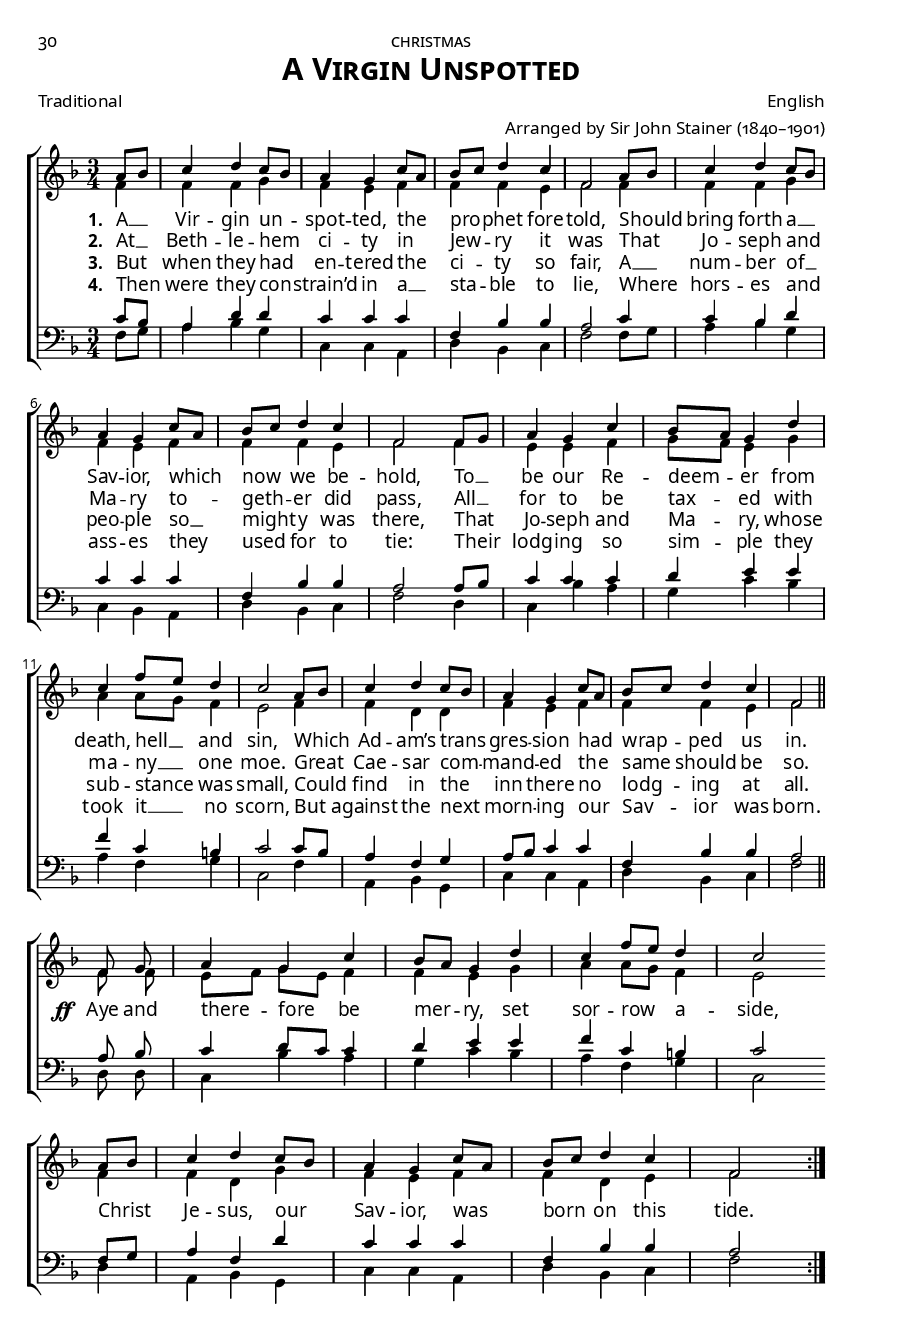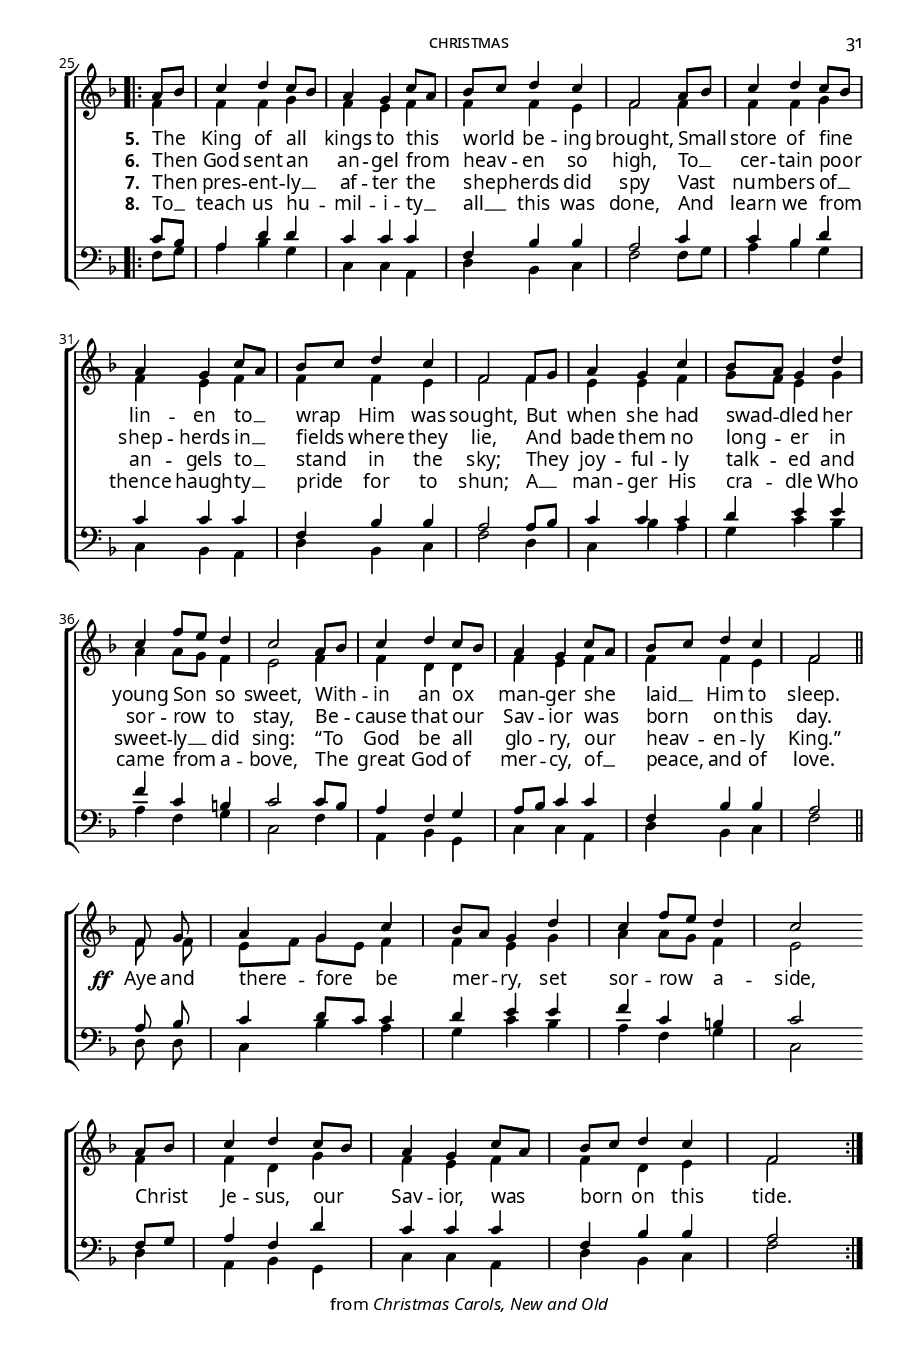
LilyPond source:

\version "2.14.2"
\include "util.ly"
\header {
  title = \markup{\override #'(font-name . "Garamond Premier Pro Semibold"){ \abs-fontsize #15 \smallCapsOldStyle"A Virgin Unspotted"}}
  poet = \markup\oldStyleNum"Traditional"
  composer = \markup\oldStyleNum"English"
  arranger = \markup\oldStyleNum"Arranged by Sir John Stainer (1840–1901)"
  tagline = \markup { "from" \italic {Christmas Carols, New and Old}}
}
\paper {
  paper-height = 9\in
  paper-width = 6\in
  indent = 0\in
  %system-system-spacing = #'((basic-distance . 10) (padding . 0))
  system-system-spacing =
    #'((basic-distance . 0)
       (minimum-distance . 0)
       (padding . -5)
       (stretchability . 100))
  ragged-last-bottom = ##f
  ragged-bottom = ##f
  two-sided = ##t
  inner-margin = 0.5\in
  outer-margin = 0.25\in
  top-margin = 0.25\in
  bottom-margin = 0.25\in
  first-page-number = #030
  print-first-page-number = ##t
  headerLine = \markup{\override #'(font-name . "Garamond Premier Pro") \smallCapsOldStyle"christmas"}
  oddHeaderMarkup = \markup\fill-line{
     \override #'(font-name . "Garamond Premier Pro")\abs-fontsize #8.5
     \combine 
        \fill-line{"" \on-the-fly #print-page-number-check-first
        \oldStylePageNum""
        }
        \fill-line{\headerLine}
  }
  evenHeaderMarkup = \markup {
     \override #'(font-name . "Garamond Premier Pro")\abs-fontsize #8.5
     \combine
        \on-the-fly #print-page-number-check-first
        \oldStylePageNum""
        \fill-line{\headerLine}
  }
}
#(set-global-staff-size 15) \paper{ #(define fonts (make-pango-font-tree "GoudyOlSt BT" "Garamond Premier Pro" "Garamond Premier Pro" (/ 15 20))) }
global = {
  \autoBeamOff
  \key f \major
  \time 3/4
  \override DynamicLineSpanner #'staff-padding = #0.0
  \override DynamicLineSpanner #'Y-extent = #'(-1 . 1)
}

sopMusic = \relative c'' {
  \repeat volta 4 {
    \partial 4 a8[ bes] |
    c4 d c8[ bes] |
    a4 g c8[ a] |
    bes[ c] d4 c |
    f,2 a8[ bes] |
    c4 d c8[ bes] | \break
    
    a4 g c8[ a] |
    bes[ c] d4 c |
    f,2 f8[ g] |
    a4 g c |
    bes8[ a] g4 d' | \break
    
    c f8[ e] d4 |
    c2 a8[ bes] |
    c4 d c8[ bes] |
    a4 g c8[ a] |
    bes[ c] d4 c |
    f,2 \bar "||" \break
    
    %chorus
    f8\noBeam g8 |
    a4 g c |
    bes8[ a] g4 d' |
    c f8[ e] d4 |
    
    c2 \bar""\break a8[ bes] | 
    c4 d c8[ bes] |
    a4 g c8[ a] |
    bes[ c] d4 c |
    \partial 2 f,2 \break
  }
}
sopWords = \lyricmode {
  
}

altoMusic = \relative c' {
  f4 |
  f f g |
  f e f |
  f f e |
  f2 f4 |
  f f g |
  
  f e f |
  f f e |
  f2 f4 |
  e e f |
  g8[ f] e4 g |
  
  a a8[ g] f4 |
  e2 f4 |
  f d d |
  f e f |
  f f e |
  f2 \bar "||"
  
  %chorus
  f8\noBeam f8 |
  e[ f] g[ e] f4 |
  f e g |
  a a8[ g] f4 |
  
  e2 f4 |
  f d g |
  f e f |
  f d e |
  f2
}
altoWords = {
    \dropLyricsIX
  \lyricmode {
    \set stanza = #"1. "
    %\set ignoreMelismata = ##t
    %\unset ignoreMelismata
    A __ Vir -- gin un -- spot -- ted, the pro -- phet fore -- told,
    Should bring forth a __ Sav -- ior, which now we be -- hold,
    To __ be our Re -- deem -- er from death, hell __ and sin,
    Which Ad -- am’s trans -- gres -- sion had wrap -- ped us in.
  }
  \set stanza = \markup\dynamic"ff "
  \lyricmode {
    \set associatedVoice = "sopranos"
    Aye 
    \set associatedVoice = "altos"
    and there -- fore
    \unset associatedVoice
    be mer -- ry, set sor -- row a -- side,
    Christ Je -- sus, our Sav -- ior, was born on this tide.

    \set stanza = #"5. "
    The King of all kings  to this world be -- ing brought,
    Small store of fine lin -- en to __ wrap Him was sought,
    But when she had swad -- dled her young Son so sweet,
    With -- in an ox man -- ger she laid __ Him to sleep.
  }
  \set stanza = \markup\dynamic"ff "
  \lyricmode {
    \set associatedVoice = "altos"
    \set associatedVoice = "sopranos"
    Aye 
    \set associatedVoice = "altos"
    and there -- fore
    \unset associatedVoice
    be mer -- ry, set sor -- row a -- side,
    Christ Je -- sus, our Sav -- ior, was born on this tide.
  }
}
altoWordsII = \lyricmode {
    \dropLyricsIX
  \set stanza = #"2. "
  At __ Beth -- le -- hem ci -- ty in Jew -- ry it was
  That Jo -- seph and Ma -- ry to -- geth -- er did pass,
  All __ for to be tax -- ed with ma -- ny __ one moe.
  Great Cae -- sar com -- mand -- ed the same should be so.

  \repeat unfold 23 {\skip1}
  \set stanza = #"6. "
  Then God sent an an -- gel from heav -- en so high,
  To __ cer -- tain poor shep -- herds in __ fields where they lie,
  And bade them no long -- er in sor -- row to stay,
  Be -- cause that our Sav -- ior was born on this day.
}
altoWordsIII = \lyricmode {
    \dropLyricsIX
  \set stanza = #"3. "
  But when they had en -- tered the ci -- ty so fair,
  A __ num -- ber of __ peo -- ple so __ might -- y was there,
  That Jo -- seph and Ma -- ry, whose sub -- stance was small,
  Could find in the inn there no lodg -- ing at all.

  \repeat unfold 23 {\skip1}
  \set stanza = #"7. "
  Then pres -- ent -- ly __ af -- ter the shep -- herds did spy
  Vast num -- bers of __ an -- gels to __ stand in the sky;
  They joy -- ful -- ly talk -- ed and sweet -- ly __ did sing:
  “To God be all glo -- ry, our heav -- en -- ly King.”
}
altoWordsIV = \lyricmode {
    \dropLyricsIX
  \set stanza = #"4. "
  Then were they con -- strain’d in a __ sta -- ble to lie,
  Where hors -- es and ass -- es they used for to tie:
  Their lodg -- ing so sim -- ple they took it __ no scorn,
  But_a -- gainst the next morn -- ing our Sav -- ior was born.

  \repeat unfold 23 {\skip1}
  \set stanza = #"8. "
  To __ teach us hu -- mil -- i -- ty __ all __ this was done,
  And learn we from thence haugh -- ty __ pride for to shun;
  A __ man -- ger His cra -- dle Who came from a -- bove,
  The great God of mer -- cy, of __ peace, and of love.
}
tenorMusic = \relative c' {
  c8[ bes] |
  a4 d d |
  c c c |
  f, bes bes |
  a2 c4 |
  c bes d |
  
  c c c |
  f, bes bes |
  a2 a8[ bes] |
  c4 c c |
  d e e |
  
  f c b |
  c2 c8[ bes] |
  a4 f g |
  a8[ bes] c4 c |
  f, bes bes |
  a2 \bar "||"
  
  %chorus
  a8\noBeam bes |
  c4 d8[ c] c4 |
  d e e |
  f c b |
  
  c2 f,8[ g] |
  a4 f d' |
  c c c |
  f, bes bes |
  a2
}
tenorWords = \lyricmode {

}

bassMusic = \relative c {
  f8[ g] |
  a4 bes g |
  c, c a |
  d bes c |
  f2 f8[ g] |
  a4 bes g |
  
  c, bes a |
  d bes c |
  f2 d4 |
  c bes' a |
  g c bes |
  
  a f g |
  c,2 f4 |
  a, bes g |
  c c a |
  d bes c |
  f2 \bar "||"
  
  %chorus
  d8\noBeam d |
  c4 bes' a |
  g c bes |
  a f g |
  
  c,2 d4 |
  a bes g |
  c c a |
  d bes c |
  f2
}
bassWords = \lyricmode {

}

pianoRH = \relative c' {
  
}
pianoLH = \relative c' {
  
}

\score {
  <<
   \new ChoirStaff <<
%    \new Lyrics = sopranos \with { \override VerticalAxisGroup #'nonstaff-relatedstaff-spacing = #'((basic-distance . 1)) }
    \new Staff = women <<
      \new Voice = "sopranos" { \voiceOne << \global {\sopMusic \sopMusic} >> }
      \new Voice = "altos" { \voiceTwo << \global {\altoMusic \altoMusic} >> }
    >>
    \new Lyrics \with { alignAboveContext = #"women" } \lyricsto "sopranos" \sopWords
%    \new Lyrics = "altosVIII"  \with { alignBelowContext = #"women" } \lyricsto "sopranos" \altoWordsVIII
%    \new Lyrics = "altosVII"  \with { alignBelowContext = #"women" } \lyricsto "sopranos" \altoWordsVII
%    \new Lyrics = "altosVI"  \with { alignBelowContext = #"women" } \lyricsto "sopranos" \altoWordsVI
%    \new Lyrics = "altosV"  \with { alignBelowContext = #"women" } \lyricsto "sopranos" \altoWordsV
    \new Lyrics = "altosIV"  \with { alignBelowContext = #"women" } \lyricsto "sopranos" \altoWordsIV
    \new Lyrics = "altosIII"  \with { alignBelowContext = #"women" } \lyricsto "sopranos" \altoWordsIII
    \new Lyrics = "altosII"  \with { alignBelowContext = #"women" } \lyricsto "sopranos" \altoWordsII
    \new Lyrics = "altos"  \with { alignBelowContext = #"women" \override VerticalAxisGroup #'nonstaff-relatedstaff-spacing = #'((padding . -0.4))} \lyricsto "sopranos" \altoWords
   \new Staff = men <<
      \clef bass
      \new Voice = "tenors" { \voiceOne << \global {\tenorMusic \tenorMusic} >> }
      \new Voice = "basses" { \voiceTwo << \global {\bassMusic \bassMusic} >> }
    >>
    \new Lyrics \with { alignAboveContext = #"men" \override VerticalAxisGroup #'nonstaff-relatedstaff-spacing = #'((basic-distance . 1)) } \lyricsto "tenors" \tenorWords
    \new Lyrics \with { alignBelowContext = #"men" \override VerticalAxisGroup #'nonstaff-relatedstaff-spacing = #'((basic-distance . 1)) } \lyricsto "basses" \bassWords
  >>
%    \new PianoStaff << \new Staff { \new Voice { \pianoRH } } \new Staff { \clef "bass" \pianoLH } >>
  >>
  \layout {
    \context {
      \Score
      \override SpacingSpanner #'base-shortest-duration = #(ly:make-moment 1 2)
      \override SpacingSpanner #'common-shortest-duration = #(ly:make-moment 1 2)
    }
    \context {
      % Remove all empty staves
      % \Staff \RemoveEmptyStaves \override VerticalAxisGroup #'remove-first = ##t
    }
  }
  \midi {
    \tempo 4 = 90
    \set Staff.midiInstrument = "flute"
  
    \context {
      \Voice
      \remove "Dynamic_performer"
    }
  }
}
